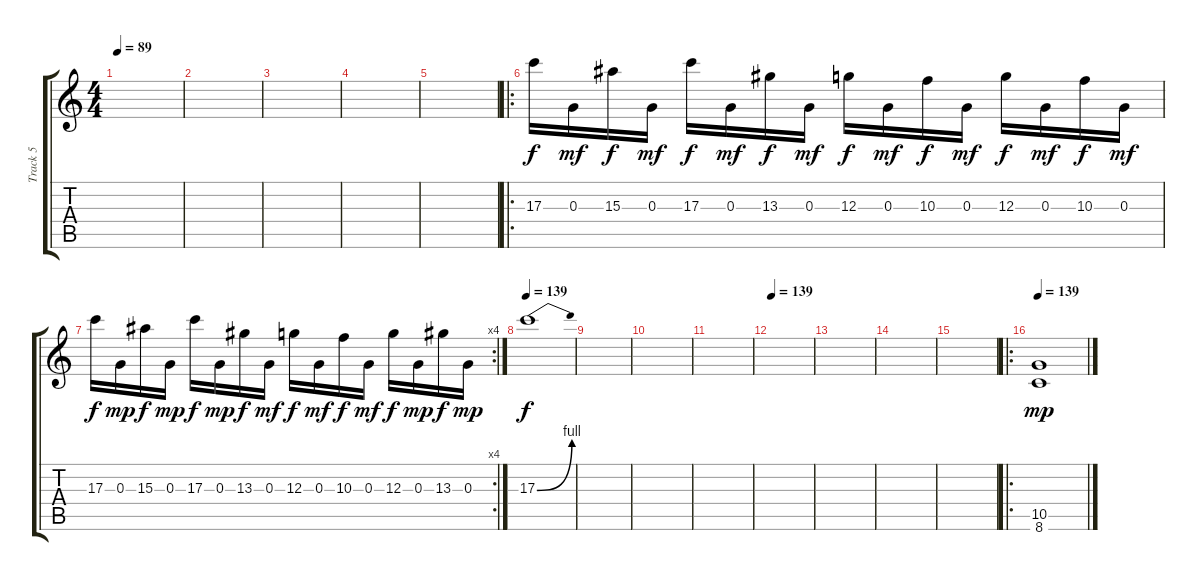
\track ("Track 5" "Track 5") {instrument distortionguitar}
\staff {score tabs}
\tuning (E4 B3 G3 D3 A2 E2) {hide}
\ts (4 4)
\tempo 89
\clef g2
\ks c
|
|
|
|
|
\ro
17.3.16{dy f} 0.3.16{dy mf} 15.3.16{dy f} 0.3.16{dy mf} 17.3.16{dy f} 0.3.16{dy mf} 13.3.16{dy f} 0.3.16{dy mf} 12.3.16{dy f} 0.3.16{dy mf} 10.3.16{dy f} 0.3.16{dy mf} 12.3.16{dy f} 0.3.16{dy mf} 10.3.16{dy f} 0.3.16{dy mf} |
\rc 4
17.3.16{dy f} 0.3.16{dy mp} 15.3.16{dy f} 0.3.16{dy mp} 17.3.16{dy f} 0.3.16{dy mp} 13.3.16{dy f} 0.3.16{dy mf} 12.3.16{dy f} 0.3.16{dy mf} 10.3.16{dy f} 0.3.16{dy mf} 12.3.16{dy f} 0.3.16{dy mp} 13.3.16{dy f} 0.3.16{dy mp} |
\tempo 139
17.3{be (bend 0 0 60 4)}.1{dy f} |
|
|
|
\tempo 139
|
|
|
|
\ro
\tempo 139
(10.5 8.6).1{dy mp}
